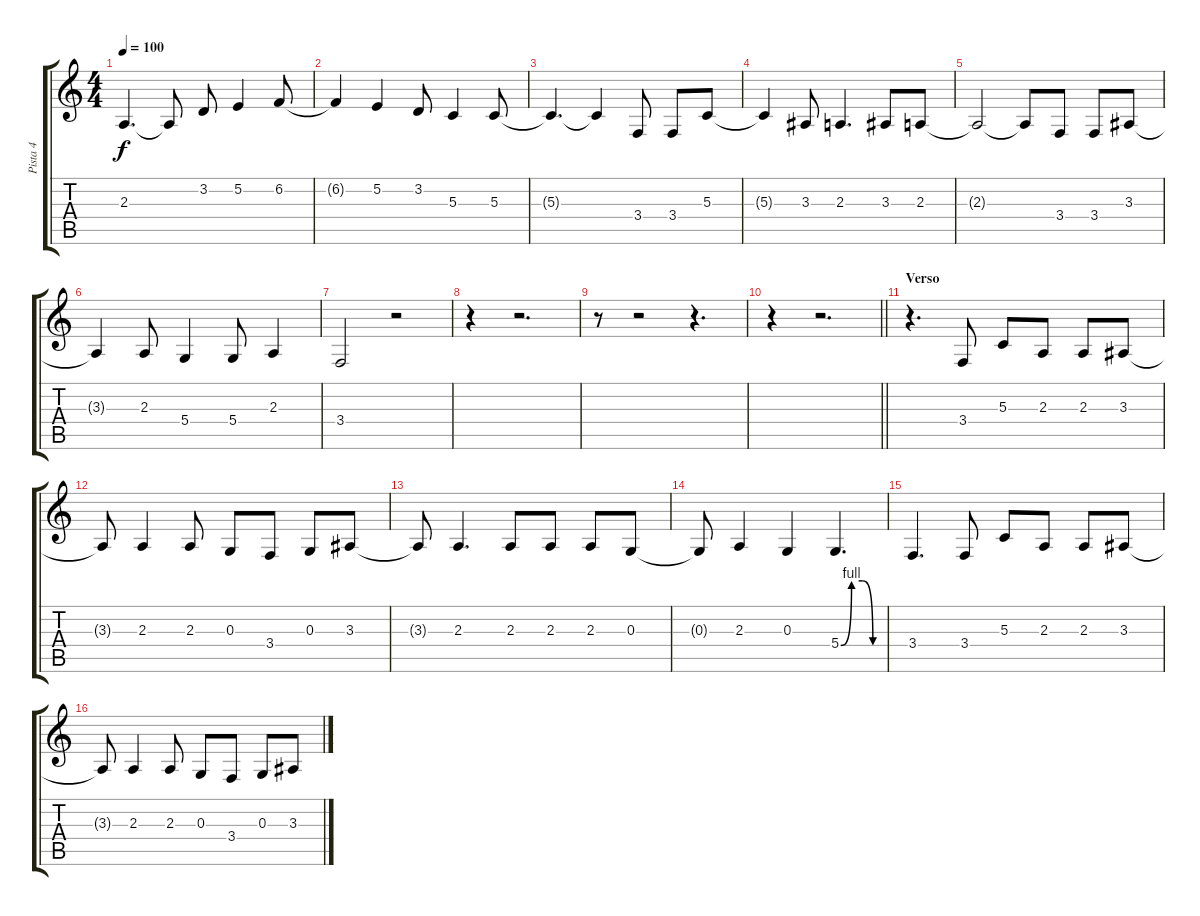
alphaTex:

\track ("Pista 4" "Pista 4") {instrument lead2sawtooth}
\staff {score tabs}
\tuning (E4 B3 G3 D3 A2 E2) {hide}
\ts (4 4)
\tempo 100
\clef g2
\ks c
2.3{t}.4{d dy f} 2.3{t}.8 3.2.8 5.2.4 6.2.8 |
6.2{t}.4 5.2.4 3.2.8 5.3.4 5.3.8 |
5.3{t}.4{d} 5.3{t}.4 3.4.8 3.4.8 5.3.8 |
5.3{t}.4 3.3.8 2.3.4{d} 3.3.8 2.3.8 |
2.3{t}.2 2.3{t}.8 3.4.8 3.4.8 3.3.8 |
3.3{t}.4 2.3.8 5.4.4 5.4.8 2.3.4 |
3.4.2 r.2 |
r.4 r.2{d} |
r.8 r.2 r.4{d} |
\barLineRight lightlight
r.4 r.2{d} |
\section ("" "Verso")
r.4{d} 3.4.8 5.3.8 2.3.8 2.3.8 3.3.8 |
3.3{t}.8 2.3.4 2.3.8 0.3.8 3.4.8 0.3.8 3.3.8 |
3.3{t}.8 2.3.4{d} 2.3.8 2.3.8 2.3.8 0.3.8 |
0.3{t}.8 2.3.4 0.3.4 5.4{be (custom 0 0 15 4 30 4 45 0 60 0)}.4{d} |
3.4.4{d} 3.4.8 5.3.8 2.3.8 2.3.8 3.3.8 |
3.3{t}.8 2.3.4 2.3.8 0.3.8 3.4.8 0.3.8 3.3.8
